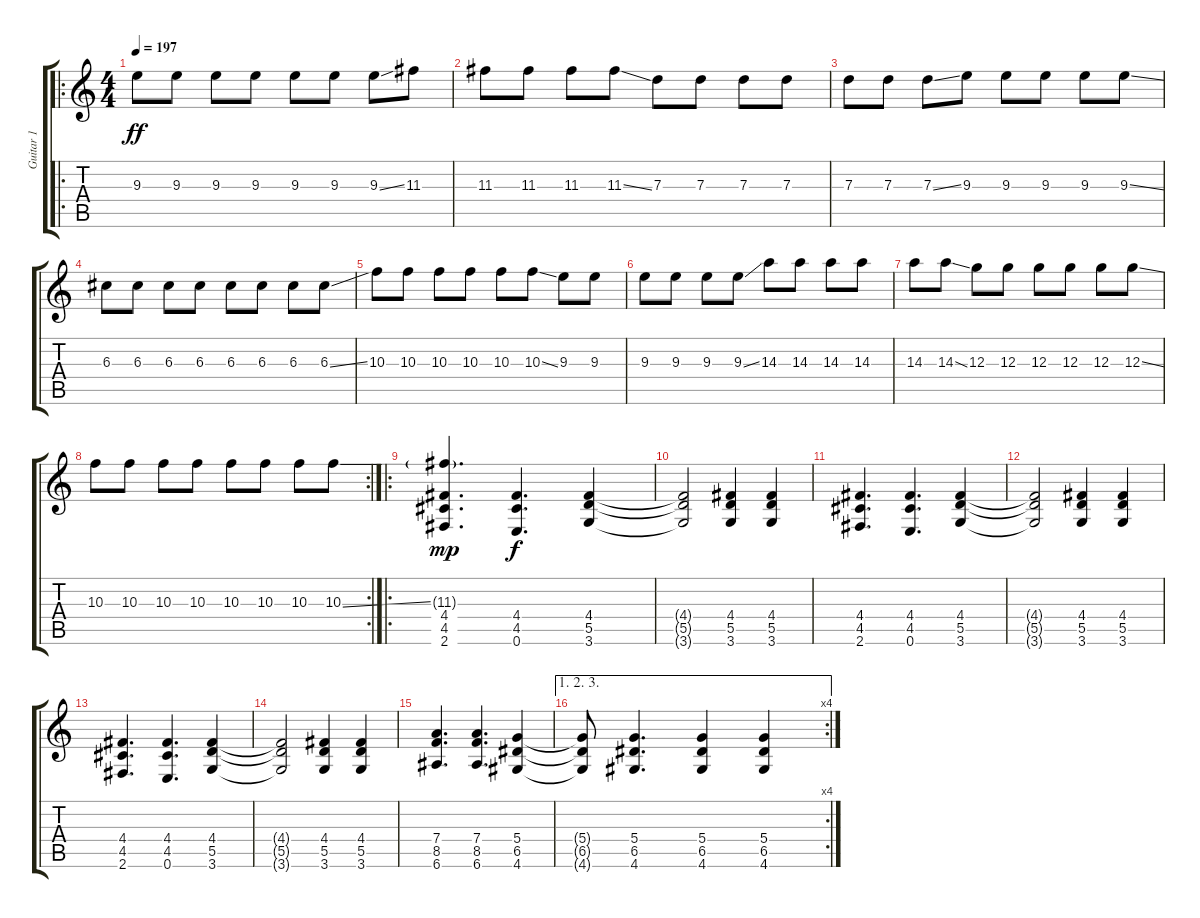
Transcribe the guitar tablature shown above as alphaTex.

\track ("Guitar 1" "Guitar 1") {instrument distortionguitar}
\staff {score tabs}
\tuning (E4 B3 G3 D3 A2 E2) {hide}
\ro
\ts (4 4)
\tempo 197
\clef g2
\ks c
9.3.8{dy ff volume 16} 9.3.8 9.3.8 9.3.8 9.3.8 9.3.8 9.3{ss}.8 11.3.8 |
11.3.8 11.3.8 11.3.8 11.3{ss}.8 7.3.8 7.3.8 7.3.8 7.3.8 |
7.3.8 7.3.8 7.3{ss}.8 9.3.8 9.3.8 9.3.8 9.3.8 9.3{ss}.8 |
6.3.8 6.3.8 6.3.8 6.3.8 6.3.8 6.3.8 6.3.8 6.3{ss}.8 |
10.3.8 10.3.8 10.3.8 10.3.8 10.3.8 10.3{ss}.8 9.3.8 9.3.8 |
9.3.8 9.3.8 9.3.8 9.3{ss}.8 14.3.8 14.3.8 14.3.8 14.3.8 |
14.3.8 14.3{ss}.8 12.3.8 12.3.8 12.3.8 12.3.8 12.3.8 12.3{ss}.8 |
\rc 2
10.3.8 10.3.8 10.3.8 10.3.8 10.3.8 10.3.8 10.3.8 10.3{ss}.8 |
\ro
(11.3{g} 4.4 4.5 2.6).4{d dy mp} (4.4 4.5 0.6).4{d dy f} (4.4 5.5 3.6).4 |
(4.4{t} 5.5{t} 3.6{t}).2 (4.4 5.5 3.6).4 (4.4 5.5 3.6).4 |
(4.4 4.5 2.6).4{d} (4.4 4.5 0.6).4{d} (4.4 5.5 3.6).4 |
(4.4{t} 5.5{t} 3.6{t}).2 (4.4 5.5 3.6).4 (4.4 5.5 3.6).4 |
(4.4 4.5 2.6).4{d} (4.4 4.5 0.6).4{d} (4.4 5.5 3.6).4 |
(4.4{t} 5.5{t} 3.6{t}).2 (4.4 5.5 3.6).4 (4.4 5.5 3.6).4 |
(7.4 8.5 6.6).4{d} (7.4 8.5 6.6).4{d} (5.4 6.5 4.6).4 |
\ae (1 2 3)
\rc 4
(5.4{t} 6.5{t} 4.6{t}).8 (5.4 6.5 4.6).4{d} (5.4 6.5 4.6).4 (5.4 6.5 4.6).4
